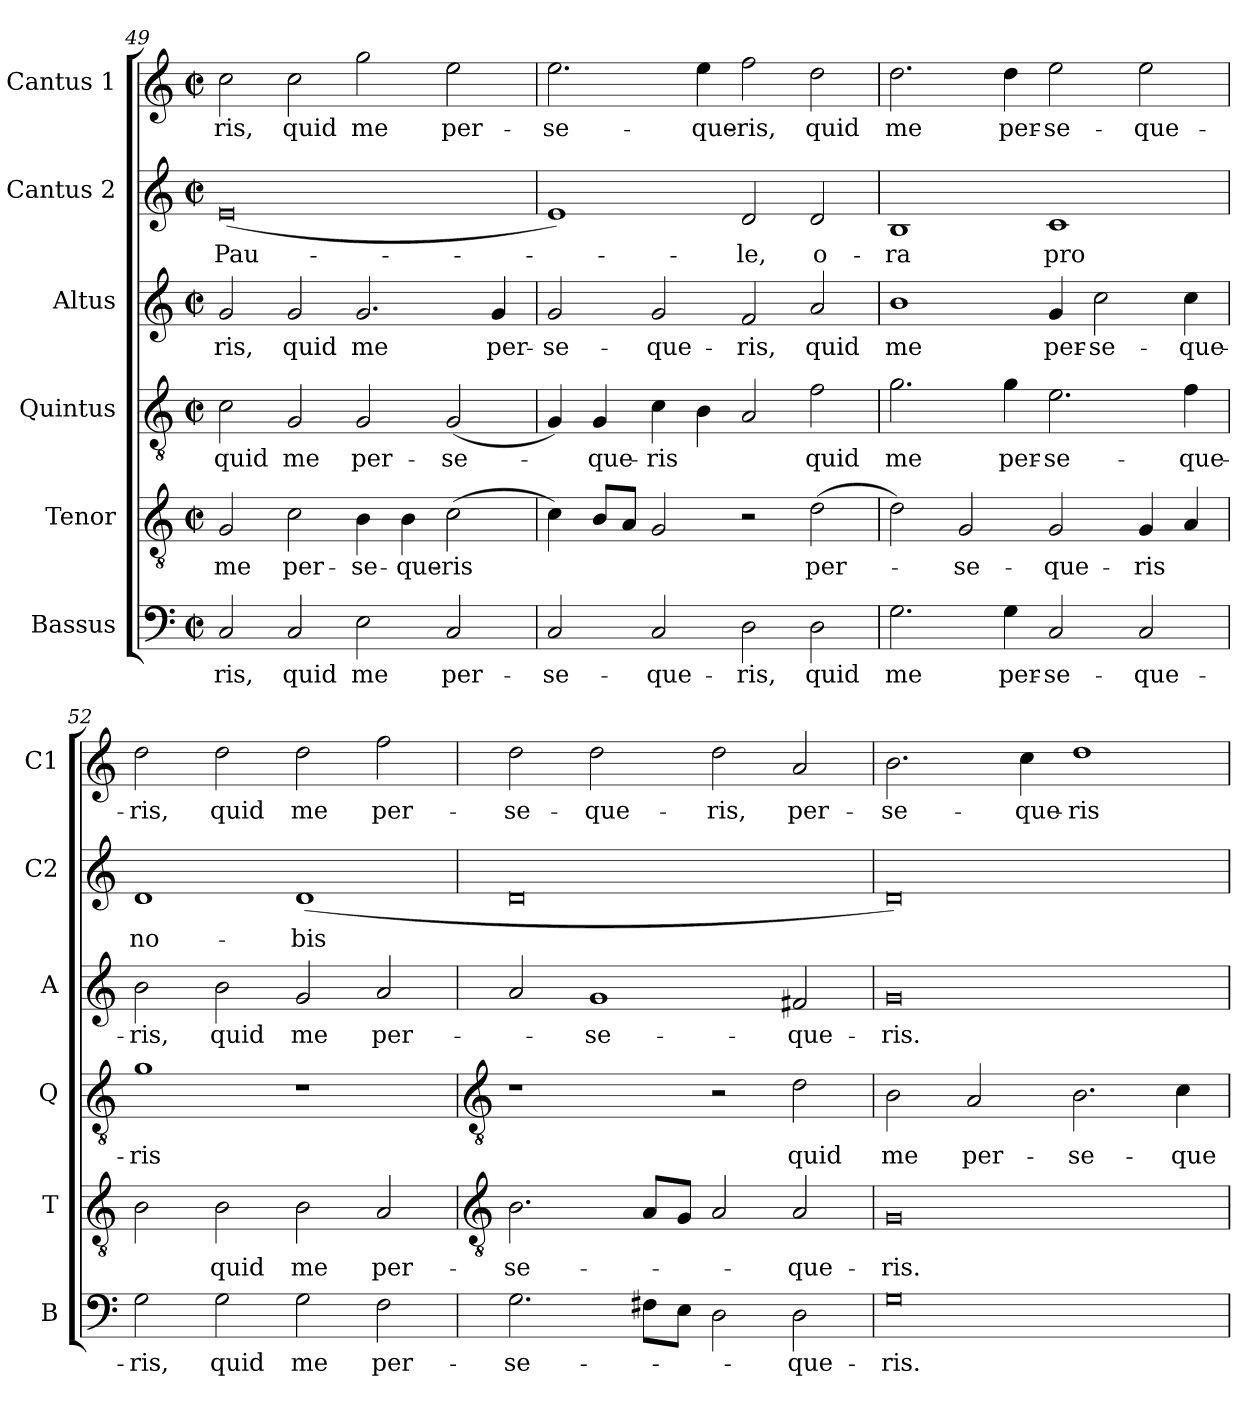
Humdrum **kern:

**kern	**text	**kern	**text	**kern	**text	**kern	**text	**kern	**text	**kern	**text
*part6	*part6	*part5	*part5	*part4	*part4	*part3	*part3	*part2	*part2	*part1	*part1
*staff6	*staff6	*staff5	*staff5	*staff4	*staff4	*staff3	*staff3	*staff2	*staff2	*staff1	*staff1
*I"Bassus	*	*I"Tenor	*	*I"Quintus	*	*I"Altus	*	*I"Cantus 2	*	*I"Cantus 1	*
*I'B	*	*I'T	*	*I'Q	*	*I'A	*	*I'C2	*	*I'C1	*
!!LO:LB:g=z
*clefF4	*	*clefGv2	*	*clefGv2	*	*clefG2	*	*clefG2	*	*clefG2	*
*k[]	*	*k[]	*	*k[]	*	*k[]	*	*k[]	*	*k[]	*
*C:	*	*C:	*	*C:	*	*C:	*	*C:	*	*C:	*
*M4/2	*	*M4/2	*	*M4/2	*	*M4/2	*	*M4/2	*	*M4/2	*
*met(c|)	*	*met(c|)	*	*met(c|)	*	*met(c|)	*	*met(c|)	*	*met(c|)	*
=49	=49	=49	=49	=49	=49	=49	=49	=49	=49	=49	=49
!	!LO:LY:b	!	!LO:LY:b	!	!LO:LY:b	!	!LO:LY:b	!	!LO:LY:b	!	!LO:LY:b
2C	-ris,	2G	me	2c	quid	2g	-ris,	(<0e	Pau-	2cc	-ris,
!	!LO:LY:b	!	!LO:LY:b	!	!LO:LY:b	!	!LO:LY:b	!	!	!	!LO:LY:b
2C	quid	2c	per-	2G	me	2g	quid	.	.	2cc	quid
!	!LO:LY:b	!	!LO:LY:b	!	!LO:LY:b	!	!LO:LY:b	!	!	!	!LO:LY:b
2E	me	4B	-se-	2G	per-	2.g	me	.	.	2gg	me
!	!	!	!LO:LY:b	!	!	!	!	!	!	!	!
.	.	4B	-que-	.	.	.	.	.	.	.	.
!	!LO:LY:b	!	!LO:LY:b	!	!LO:LY:b	!	!	!	!	!	!LO:LY:b
2C	per-	(>2c	-ris	(<2G	-se-	.	.	.	.	2ee	per-
!	!	!	!	!	!	!	!LO:LY:b	!	!	!	!
.	.	.	.	.	.	4g	per-	.	.	.	.
=50	=50	=50	=50	=50	=50	=50	=50	=50	=50	=50	=50
!	!LO:LY:b	!	!	!	!	!	!LO:LY:b	!	!	!	!LO:LY:b
2C	-se-	4c)	.	4G)	.	2g	-se-	1e)	.	2.ee	-se-
!	!	!	!	!	!LO:LY:b	!	!	!	!	!	!
.	.	8BL	.	4G	-que-	.	.	.	.	.	.
.	.	8AJ	.	.	.	.	.	.	.	.	.
!	!LO:LY:b	!	!	!	!LO:LY:b	!	!LO:LY:b	!	!	!	!
2C	-que-	2G	.	4c	-ris	2g	-que-	.	.	.	.
!	!	!	!	!	!	!	!	!	!	!	!LO:LY:b
.	.	.	.	4B	.	.	.	.	.	4ee	-que-
!	!LO:LY:b	!	!	!	!	!	!LO:LY:b	!	!LO:LY:b	!	!LO:LY:b
2D	-ris,	2r	.	2A	.	2f	-ris,	2d	-le,	2ff	-ris,
!	!LO:LY:b	!	!LO:LY:b	!	!LO:LY:b	!	!LO:LY:b	!	!LO:LY:b	!	!LO:LY:b
2D	quid	(>2d	per-	2f	quid	2a	quid	2d	o-	2dd	quid
=51	=51	=51	=51	=51	=51	=51	=51	=51	=51	=51	=51
!	!LO:LY:b	!	!	!	!LO:LY:b	!	!LO:LY:b	!	!LO:LY:b	!	!LO:LY:b
2.G	me	2d)	.	2.g	me	1b	me	1B	-ra	2.dd	me
!	!	!	!LO:LY:b	!	!	!	!	!	!	!	!
.	.	2G	-se-	.	.	.	.	.	.	.	.
!	!LO:LY:b	!	!	!	!LO:LY:b	!	!	!	!	!	!LO:LY:b
4G	per-	.	.	4g	per-	.	.	.	.	4dd	per-
!	!LO:LY:b	!	!LO:LY:b	!	!LO:LY:b	!	!LO:LY:b	!	!LO:LY:b	!	!LO:LY:b
2C	-se-	2G	-que-	2.e	-se-	4g	per-	1c	pro	2ee	-se-
!	!	!	!	!	!	!	!LO:LY:b	!	!	!	!
.	.	.	.	.	.	2cc	-se-	.	.	.	.
!	!LO:LY:b	!	!LO:LY:b	!	!	!	!	!	!	!	!LO:LY:b
2C	-que-	4G	-ris	.	.	.	.	.	.	2ee	-que-
!	!	!	!	!	!LO:LY:b	!	!LO:LY:b	!	!	!	!
.	.	4A	.	4f	-que-	4cc	-que-	.	.	.	.
=52	=52	=52	=52	=52	=52	=52	=52	=52	=52	=52	=52
!	!LO:LY:b	!	!	!	!LO:LY:b	!	!LO:LY:b	!	!LO:LY:b	!	!LO:LY:b
2G	-ris,	2B	.	1g	-ris	2b	-ris,	1d	no-	2dd	-ris,
!	!LO:LY:b	!	!LO:LY:b	!	!	!	!LO:LY:b	!	!	!	!LO:LY:b
2G	quid	2B	quid	.	.	2b	quid	.	.	2dd	quid
!	!LO:LY:b	!	!LO:LY:b	!	!	!	!LO:LY:b	!	!LO:LY:b	!	!LO:LY:b
2G	me	2B	me	1r	.	2g	me	(<1d	-bis	2dd	me
!	!LO:LY:b	!	!LO:LY:b	!	!	!	!LO:LY:b	!	!	!	!LO:LY:b
2F	per-	2A	per-	.	.	2a	per-	.	.	2ff	per-
!!LO:LB:g=z
=53	=53	=53	=53	=53	=53	=53	=53	=53	=53	=53	=53
*	*	*clefGv2	*	*clefGv2	*	*	*	*	*	*	*
!	!LO:LY:b	!	!LO:LY:b	!	!	!	!	!	!	!	!LO:LY:b
2.G	-se-	2.B	-se-	1r	.	2a	.	0d	.	2dd	-se-
!	!	!	!	!	!	!	!LO:LY:b	!	!	!	!LO:LY:b
.	.	.	.	.	.	1g	-se-	.	.	2dd	-que-
8F#XL	.	8AL	.	.	.	.	.	.	.	.	.
8EJ	.	8GJ	.	.	.	.	.	.	.	.	.
!	!	!	!	!	!	!	!	!	!	!	!LO:LY:b
2D	.	2A	.	2r	.	.	.	.	.	2dd	-ris,
!	!LO:LY:b	!	!LO:LY:b	!	!LO:LY:b	!	!LO:LY:b	!	!	!	!LO:LY:b
2D	-que-	2A	-que-	2d	quid	2f#X	-que-	.	.	2a	per-
=54	=54	=54	=54	=54	=54	=54	=54	=54	=54	=54	=54
!	!LO:LY:b	!	!LO:LY:b	!	!LO:LY:b	!	!LO:LY:b	!	!	!	!LO:LY:b
0G	-ris.	0G	-ris.	2B	me	0g	-ris.	0d)	.	2.b	-se-
!	!	!	!	!	!LO:LY:b	!	!	!	!	!	!
.	.	.	.	2A	per-	.	.	.	.	.	.
!	!	!	!	!	!	!	!	!	!	!	!LO:LY:b
.	.	.	.	.	.	.	.	.	.	4cc	-que-
!	!	!	!	!	!LO:LY:b	!	!	!	!	!	!LO:LY:b
.	.	.	.	2.B	-se-	.	.	.	.	1dd	-ris
!	!	!	!	!	!LO:LY:b	!	!	!	!	!	!
.	.	.	.	4c	-que-	.	.	.	.	.	.
=	=	=	=	=	=	=	=	=	=	=	=
*-	*-	*-	*-	*-	*-	*-	*-	*-	*-	*-	*-
